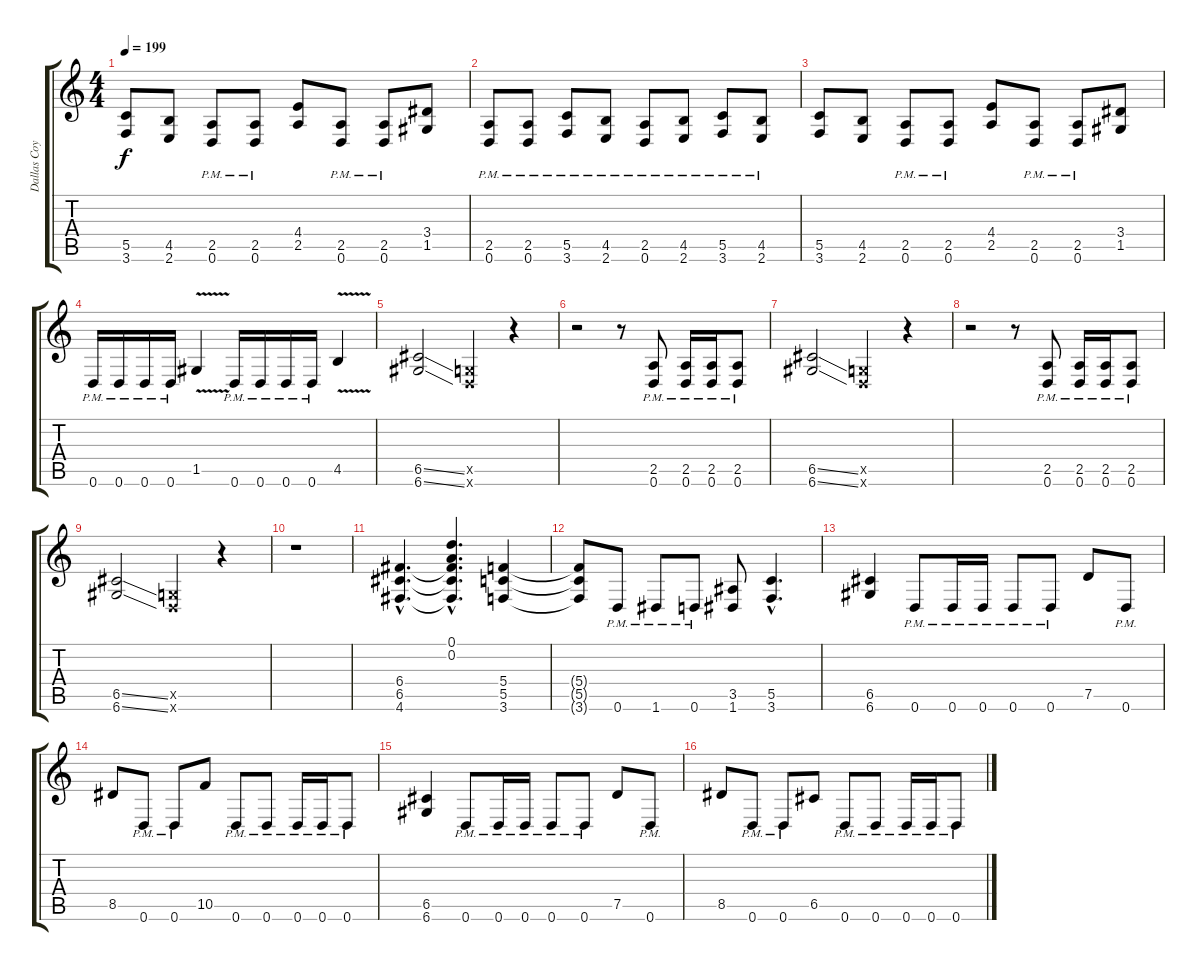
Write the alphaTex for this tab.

\track ("Dallas Coyle (Guitar)" "Dallas Coy") {instrument distortionguitar}
\staff {score tabs}
\tuning (D4 A3 F3 C3 G2 D2) {hide}
\ts (4 4)
\tempo 199
\clef g2
\ks c
(5.5 3.6).8{dy f} (4.5 2.6).8 (2.5{pm} 0.6{pm}).8 (2.5{pm} 0.6{pm}).8 (4.4 2.5).8 (2.5{pm} 0.6{pm}).8 (2.5{pm} 0.6{pm}).8 (3.4 1.5).8 |
(2.5{pm} 0.6{pm}).8 (2.5{pm} 0.6{pm}).8 (5.5{pm} 3.6{pm}).8 (4.5{pm} 2.6{pm}).8 (2.5{pm} 0.6{pm}).8 (4.5{pm} 2.6{pm}).8 (5.5{pm} 3.6{pm}).8 (4.5{pm} 2.6{pm}).8 |
(5.5 3.6).8 (4.5 2.6).8 (2.5{pm} 0.6{pm}).8 (2.5{pm} 0.6{pm}).8 (4.4 2.5).8 (2.5{pm} 0.6{pm}).8 (2.5{pm} 0.6{pm}).8 (3.4 1.5).8 |
0.6{pm}.16 0.6{pm}.16 0.6{pm}.16 0.6{pm}.16 1.5{v}.4 0.6{pm}.16 0.6{pm}.16 0.6{pm}.16 0.6{pm}.16 4.5{v}.4 |
(6.5{ss} 6.6{ss}).2 (0.5{x} 0.6{x}).4 r.4 |
r.2 r.8 (2.5{pm} 0.6{pm}).8 (2.5{pm} 0.6{pm}).16 (2.5{pm} 0.6{pm}).16 (2.5{pm} 0.6{pm}).8 |
(6.5{ss} 6.6{ss}).2 (0.5{x} 0.6{x}).4 r.4 |
r.2 r.8 (2.5{pm} 0.6{pm}).8 (2.5{pm} 0.6{pm}).16 (2.5{pm} 0.6{pm}).16 (2.5{pm} 0.6{pm}).8 |
(6.5{ss} 6.6{ss}).2 (0.5{x} 0.6{x}).4 r.4 |
r.1 |
(6.4{hac} 6.5{hac} 4.6{hac}).4{d} (0.1{hac} 0.2{hac} 6.4{hac t} 6.5{hac t} 4.6{hac t}).4{d} (5.4 5.5 3.6).4 |
(5.4{t} 5.5{t} 3.6{t}).8 0.6{pm}.8 1.6{pm}.8 0.6{pm}.8 (3.5 1.6).8 (5.5{hac} 3.6{hac}).4{d} |
(6.5 6.6).4 0.6{pm}.8 0.6{pm}.16 0.6{pm}.16 0.6{pm}.8 0.6{pm}.8 7.5.8 0.6{pm}.8 |
8.5.8 0.6{pm}.8 0.6{pm}.8 10.5.8 0.6{pm}.8 0.6{pm}.8 0.6{pm}.16 0.6{pm}.16 0.6{pm}.8 |
(6.5 6.6).4 0.6{pm}.8 0.6{pm}.16 0.6{pm}.16 0.6{pm}.8 0.6{pm}.8 7.5.8 0.6{pm}.8 |
8.5.8 0.6{pm}.8 0.6{pm}.8 6.5.8 0.6{pm}.8 0.6{pm}.8 0.6{pm}.16 0.6{pm}.16 0.6{pm}.8
